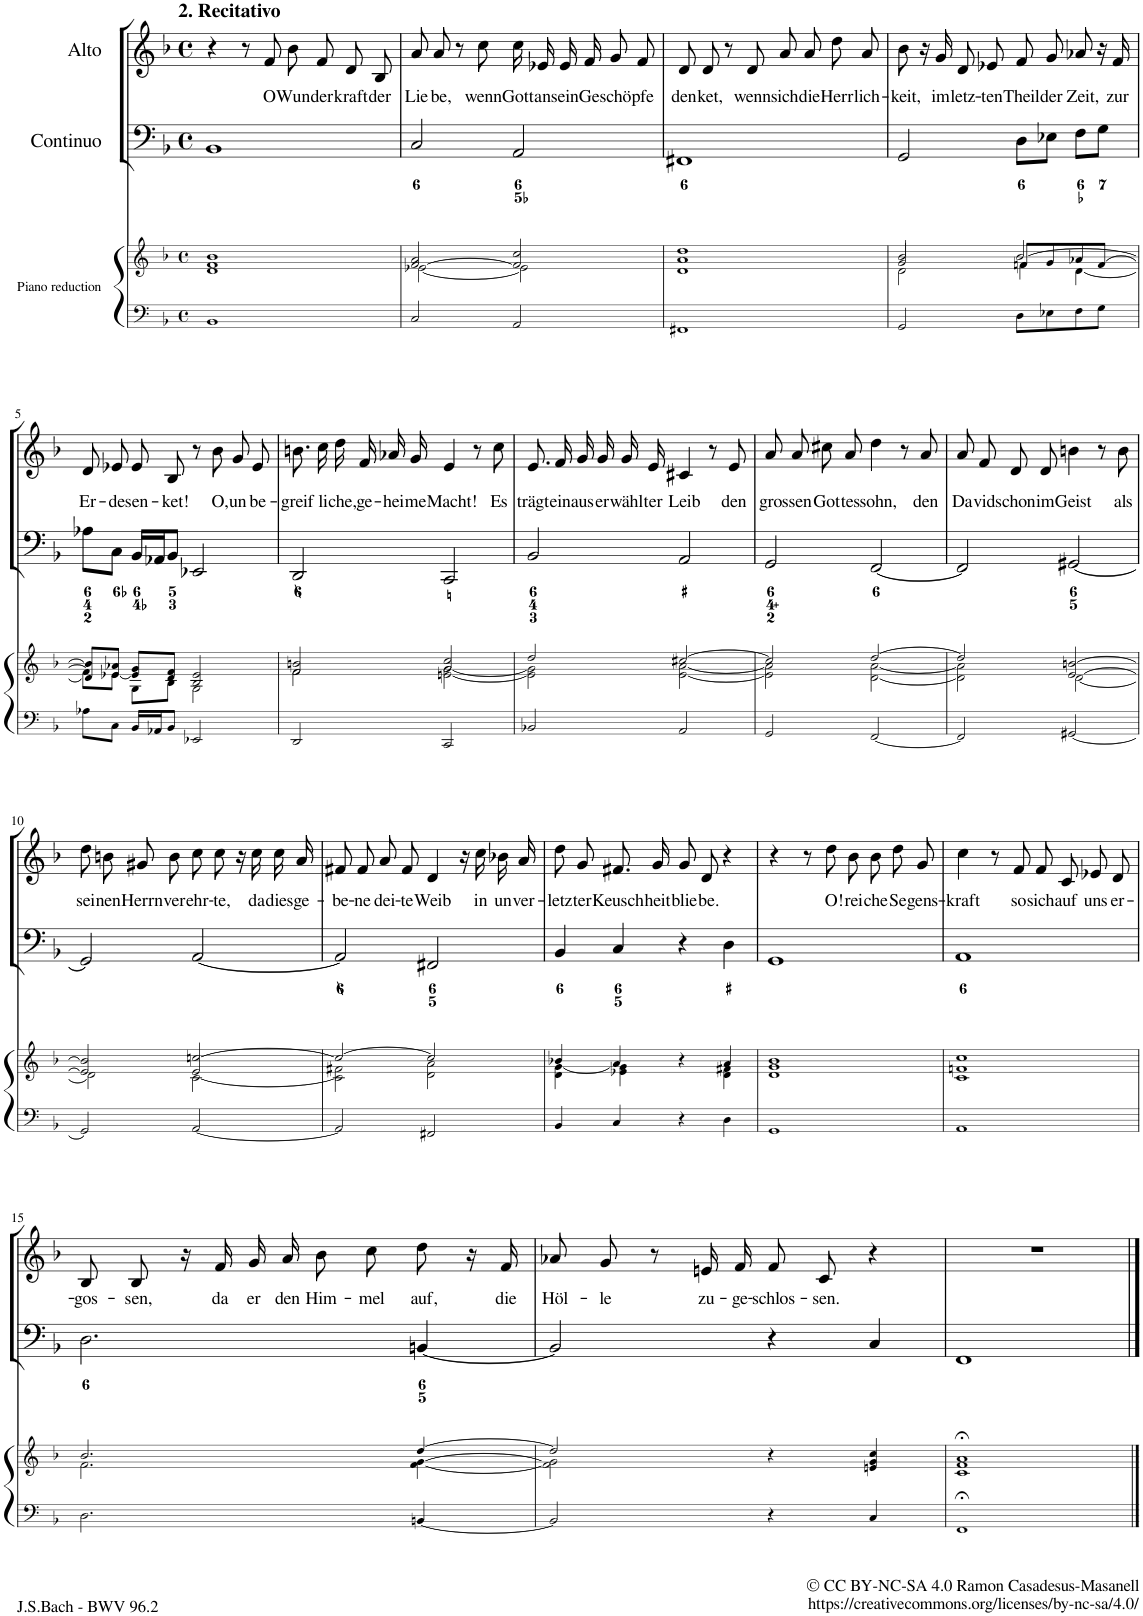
**kern	**kern	**kern	**kern	**text
*part3	*part3	*part2	*part1	*part1
*staff4	*staff3	*staff2	*staff1	*staff1
*I"Piano reduction	*	*I"Continuo	*I"Alto	*
*I'Pno	*	*	*	*
*stria5	*stria5	*	*	*
*clefF4	*clefG2	*clefF4	*clefG2	*
*k[b-]	*k[b-]	*k[b-]	*k[b-]	*
*M4/4	*M4/4	*M4/4	*M4/4	*
*met(c)	*met(c)	*met(c)	*met(c)	*
=1	=1	=1	=1	=1
!	!	!	!LO:TX:a:B:t=2. Recitativo	!
1BB-	1d 1f 1b-	1BB-	4r	.
.	.	.	8r	.
!	!	!	!	!LO:LY:b
.	.	.	8f/	O
!	!	!	!	!LO:LY:b
.	.	.	8b-/L	Wun-
!	!	!	!	!LO:LY:b
.	.	.	8f/J	der-
!	!	!	!	!LO:LY:b
.	.	.	8d/L	kraft
!	!	!	!	!LO:LY:b
.	.	.	8B-/J	der
=2	=2	=2	=2	=2
*	*^	*	*	*
!	!	!	!	!	!LO:LY:b
2C/	[2f/ 2a/	[2e-X\	2C/	8a/L	Lie-
!	!	!	!	!	!LO:LY:b
.	.	.	.	8a/J	be,
.	.	.	.	8r	.
!	!	!	!	!	!LO:LY:b
.	.	.	.	8cc\	wenn
!	!	!	!	!	!LO:LY:b
2AA/	2f/] 2cc/	2e-\]	2AA/	16cc/LL	Gott
!	!	!	!	!	!LO:LY:b
.	.	.	.	16e-X/J	an
!	!	!	!	!	!LO:LY:b
.	.	.	.	16e-/L	sein
!	!	!	!	!	!LO:LY:b
.	.	.	.	16f/JJ	Ge-
!	!	!	!	!	!LO:LY:b
.	.	.	.	8g/L	schö-
!	!	!	!	!	!LO:LY:b
.	.	.	.	8f/J	pfe
=3	=3	=3	=3	=3	=3
!	!	!	!	!	!LO:LY:b
1FF#X	1a 1dd	1d	1FF#X	8d/L	den-
!	!	!	!	!	!LO:LY:b
.	.	.	.	8d/J	ket,
.	.	.	.	8r	.
!	!	!	!	!	!LO:LY:b
.	.	.	.	8d/	wenn
!	!	!	!	!	!LO:LY:b
.	.	.	.	8a/L	sich
!	!	!	!	!	!LO:LY:b
.	.	.	.	8a/J	die
!	!	!	!	!	!LO:LY:b
.	.	.	.	8dd\L	Herr-
!	!	!	!	!	!LO:LY:b
.	.	.	.	8a\J	lich-
=4	=4	=4	=4	=4	=4
*	*	*^	*	*	*
!	!	!	!	!	!	!LO:LY:b
2GG/	2b-/	2d\	2g/	2GG/	8b-\	keit,
.	.	.	.	.	16r	.
!	!	!	!	!	!	!LO:LY:b
.	.	.	.	.	16g/	im
!	!	!	!	!	!	!LO:LY:b
.	.	.	.	.	8d/L	letz-
!	!	!	!	!	!	!LO:LY:b
.	.	.	.	.	8e-X/J	ten
!	!	!	!	!	!	!LO:LY:b
8D\L	[2b-/	4fn\	8f/L	8D\L	8f/L	Theil
!	!	!	!	!	!	!LO:LY:b
8E-X\	.	.	8g/	8E-X\J	8g/J	der
!	!	!	!	!	!	!LO:LY:b
8F\	.	[4d\	8a-X/	8F\L	8a-X/	Zeit,
8G\J	.	.	[8f/J	8G\J	16r	.
!	!	!	!	!	!	!LO:LY:b
.	.	.	.	.	16f/	zur
*	*	*v	*v	*	*	*
!!LO:LB:g=z
=5	=5	=5	=5	=5	=5
!	!	!	!	!	!LO:LY:b
8A-X\L	8d/] 8b-/]L	8f\L]	8A-X\L	8d/L	Er-
!	!	!	!	!	!LO:LY:b
8C\J	8e-X/ 8a-X/J	[8e-\J	8C\J	8e-X/J	de
!	!	!	!	!	!LO:LY:b
16BB-/LL	8e-/] 8g/L	8G\L	16BB-/LL	8e-/L	sen-
16AA-X/J	.	.	16AA-X/J	.	.
!	!	!	!	!	!LO:LY:b
8BB-/J	8d/ 8f/J	8B-\J	8BB-/J	8B-/J	ket!
2EE-X/	2B-/ 2e-/	2G\	2EE-X/	8r	.
!	!	!	!	!	!LO:LY:b
.	.	.	.	8b-\	O,
!	!	!	!	!	!LO:LY:b
.	.	.	.	8g/L	un-
!	!	!	!	!	!LO:LY:b
.	.	.	.	8e-/J	be-
=6	=6	=6	=6	=6	=6
!	!	!	!	!	!LO:LY:b
2DD/	2f/ 2bn/	2f\	2DD/	8.bn\L	greif-
!	!	!	!	!	!LO:LY:b
.	.	.	.	16cc\Jk	li-
!	!	!	!	!	!LO:LY:b
.	.	.	.	16dd\LL	che,
!	!	!	!	!	!LO:LY:b
.	.	.	.	16f\J	ge-
!	!	!	!	!	!LO:LY:b
.	.	.	.	16a-X\L	hei-
!	!	!	!	!	!LO:LY:b
.	.	.	.	16g\JJ	me
!	!	!	!	!	!LO:LY:b
2CC/	2g/ 2cc/	[2en\ [2g\	2CC/	4e/	Macht!
.	.	.	.	8r	.
!	!	!	!	!	!LO:LY:b
.	.	.	.	8cc\	Es
=7	=7	=7	=7	=7	=7
!	!	!	!	!	!LO:LY:b
2BB-X/	2dd/	2e\] 2g\]	2BB-/	8.e/L	trägt
!	!	!	!	!	!LO:LY:b
.	.	.	.	16f/Jk	ein
!	!	!	!	!	!LO:LY:b
.	.	.	.	16g/LL	aus-
!	!	!	!	!	!LO:LY:b
.	.	.	.	16g/J	er-
!	!	!	!	!	!LO:LY:b
.	.	.	.	16g/L	wähl-
!	!	!	!	!	!LO:LY:b
.	.	.	.	16e/JJ	ter
!	!	!	!	!	!LO:LY:b
2AA/	[2cc#X/	[2e\ [2a\	2AA/	4c#X/	Leib
.	.	.	.	8r	.
!	!	!	!	!	!LO:LY:b
.	.	.	.	8e/	den
=8	=8	=8	=8	=8	=8
!	!	!	!	!	!LO:LY:b
2GG/	2cc#/]	2e\] 2a\]	2GG/	8a/L	gro-
!	!	!	!	!	!LO:LY:b
.	.	.	.	8a/J	ssen
!	!	!	!	!	!LO:LY:b
.	.	.	.	8cc#X\L	Got-
!	!	!	!	!	!LO:LY:b
.	.	.	.	8a\J	tes-
!	!	!	!	!	!LO:LY:b
[2FF/	[2dd/	[2d\ [2a\	[2FF/	4dd\	sohn,
.	.	.	.	8r	.
!	!	!	!	!	!LO:LY:b
.	.	.	.	8a/	den
=9	=9	=9	=9	=9	=9
!	!	!	!	!	!LO:LY:b
2FF/]	2dd/]	2d\] 2a\]	2FF/]	8a/L	Da-
!	!	!	!	!	!LO:LY:b
.	.	.	.	8f/J	vid
!	!	!	!	!	!LO:LY:b
.	.	.	.	8d/L	schon
!	!	!	!	!	!LO:LY:b
.	.	.	.	8d/J	im
!	!	!	!	!	!LO:LY:b
[2GG#X/	[2e/ [2bn/	[2d\	[2GG#X/	4bn\	Geist
.	.	.	.	8r	.
!	!	!	!	!	!LO:LY:b
.	.	.	.	8b\	als
!!LO:LB:g=z
=10	=10	=10	=10	=10	=10
!	!	!	!	!	!LO:LY:b
2GG#/]	2e/] 2b/]	2d\]	2GG#/]	8dd\L	sei-
!	!	!	!	!	!LO:LY:b
.	.	.	.	8bn\J	nen
!	!	!	!	!	!LO:LY:b
.	.	.	.	8g#X/L	Herrn
!	!	!	!	!	!LO:LY:b
.	.	.	.	8b/J	ver-
!	!	!	!	!	!LO:LY:b
[2AA/	2e/ [2ccn/	[2c\	[2AA/	8cc\L	ehr-
!	!	!	!	!	!LO:LY:b
.	.	.	.	8cc\J	te,
.	.	.	.	16r	.
!	!	!	!	!	!LO:LY:b
.	.	.	.	16cc\LL	da
!	!	!	!	!	!LO:LY:b
.	.	.	.	16cc\	dies
!	!	!	!	!	!LO:LY:b
.	.	.	.	16a\JJ	ge-
=11	=11	=11	=11	=11	=11
!	!	!	!	!	!LO:LY:b
2AA/]	2cc/_	2c\] 2f#X\	2AA/]	8f#X/L	be-
!	!	!	!	!	!LO:LY:b
.	.	.	.	8f#/J	ne-
!	!	!	!	!	!LO:LY:b
.	.	.	.	8a/L	dei-
!	!	!	!	!	!LO:LY:b
.	.	.	.	8f#/J	te
!	!	!	!	!	!LO:LY:b
2FF#X/	2cc/]	2d\ 2a\	2FF#X/	4d/	Weib
.	.	.	.	16r	.
!	!	!	!	!	!LO:LY:b
.	.	.	.	16cc\LL	in
!	!	!	!	!	!LO:LY:b
.	.	.	.	16b-X\	un-
!	!	!	!	!	!LO:LY:b
.	.	.	.	16a\JJ	ver-
=12	=12	=12	=12	=12	=12
!	!	!	!	!	!LO:LY:b
4BB-/	4b-X/	4d\ [4g\	4BB-/	8dd\L	letz-
!	!	!	!	!	!LO:LY:b
.	.	.	.	8g\J	-ter
!	!	!	!	!	!LO:LY:b
4C/	4a/	4e-X\ 4g\]	4C/	8.f#X/L	Keusch-
!	!	!	!	!	!LO:LY:b
.	.	.	.	16g/Jk	heit
!	!	!	!	!	!LO:LY:b
4r	4r	4ryy	4r	8g/L	blie-
!	!	!	!	!	!LO:LY:b
.	.	.	.	8d/J	be.
4D\	4a/	4d\ 4f#X\	4D\	4r	.
*	*v	*v	*	*	*
=13	=13	=13	=13	=13
1GG	1d 1g 1b-	1GG	4r	.
.	.	.	8r	.
!	!	!	!	!LO:LY:b
.	.	.	8dd\	O!
!	!	!	!	!LO:LY:b
.	.	.	8b-\L	rei-
!	!	!	!	!LO:LY:b
.	.	.	8b-\J	-che
!	!	!	!	!LO:LY:b
.	.	.	8dd\L	Se-
!	!	!	!	!LO:LY:b
.	.	.	8g\J	-gens-
=14	=14	=14	=14	=14
!	!	!	!	!LO:LY:b
1AA	1c 1fn 1cc	1AA	4cc\	-kraft
.	.	.	8r	.
!	!	!	!	!LO:LY:b
.	.	.	8f/	so
!	!	!	!	!LO:LY:b
.	.	.	8f/L	sich
!	!	!	!	!LO:LY:b
.	.	.	8c/J	auf
!	!	!	!	!LO:LY:b
.	.	.	8e-X/L	uns
!	!	!	!	!LO:LY:b
.	.	.	8d/J	er-
!!LO:LB:g=z
=15	=15	=15	=15	=15
*	*^	*	*	*
!	!	!	!	!	!LO:LY:b
2.D\	2.b-/	2.f\	2.D\	8B-/L	gos-
!	!	!	!	!	!LO:LY:b
.	.	.	.	8B-/J	sen,
.	.	.	.	16r	.
!	!	!	!	!	!LO:LY:b
.	.	.	.	16f/LL	da
!	!	!	!	!	!LO:LY:b
.	.	.	.	16g/	er
!	!	!	!	!	!LO:LY:b
.	.	.	.	16a/JJ	den
!	!	!	!	!	!LO:LY:b
.	.	.	.	8b-\L	Him-
!	!	!	!	!	!LO:LY:b
.	.	.	.	8cc\J	mel
!	!	!	!	!	!LO:LY:b
[4BBn/	[4dd/	[4f\ [>4g\	[4BBn/	8dd\	auf,
.	.	.	.	16r	.
!	!	!	!	!	!LO:LY:b
.	.	.	.	16f/	die
=16	=16	=16	=16	=16	=16
!	!	!	!	!	!LO:LY:b
2BB/]	2dd/]	2f\] 2g\]	2BB/]	8a-X/L	Höl-
!	!	!	!	!	!LO:LY:b
.	.	.	.	8g/J	le
.	.	.	.	8r	.
!	!	!	!	!	!LO:LY:b
.	.	.	.	16en/LL	zu-
!	!	!	!	!	!LO:LY:b
.	.	.	.	16f/JJ	ge-
!	!	!	!	!	!LO:LY:b
4r	4r	4ryy	4r	8f/L	schlos-
!	!	!	!	!	!LO:LY:b
.	.	.	.	8c/J	sen.
4C/	4en/ 4g/ 4cc/	4ryy	4C/	4r	.
*	*v	*v	*	*	*
=17	=17	=17	=17	=17
1FF;<	1c;< 1f;< 1a;<	1FF	1r	.
==	==	==	==	==
*-	*-	*-	*-	*-
